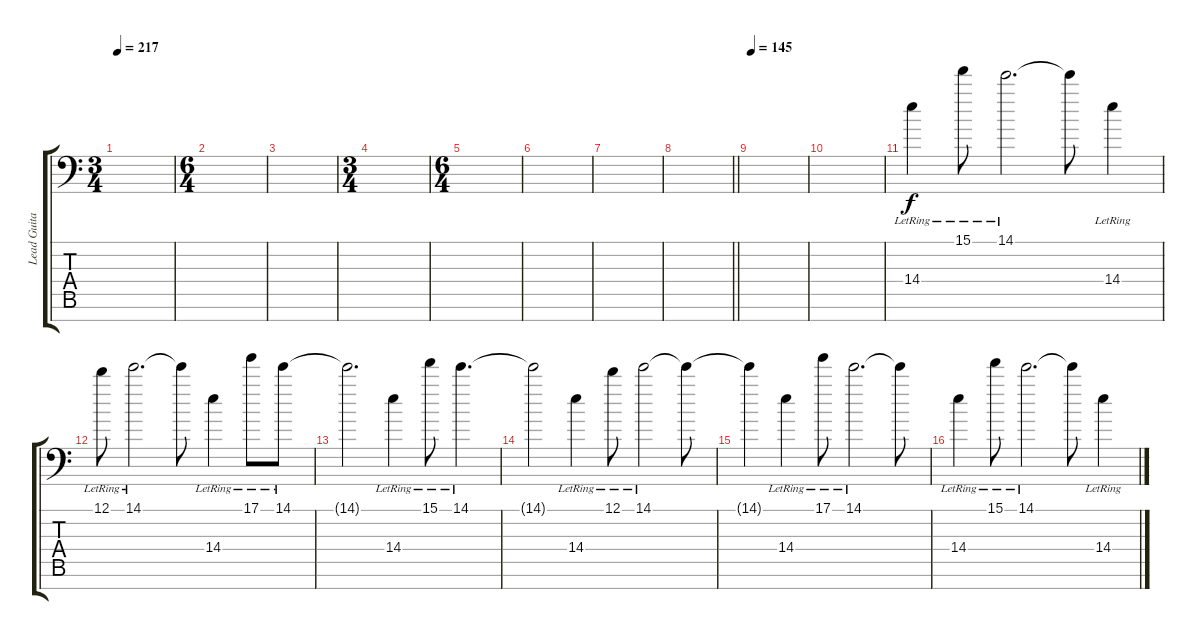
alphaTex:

\track ("Lead Guitar #1" "Lead Guita") {instrument distortionguitar}
\staff {score tabs}
\tuning (D4 A3 E3 D3 A2 E2 A1) {hide}
\ts (3 4)
\tempo 217
\clef f4
\ks c
|
\ts (6 4)
|
|
\ts (3 4)
|
\ts (6 4)
|
|
|
\barLineRight lightlight
|
\section ("" "")
\tempo 145
|
|
14.4{lr}.4{volume 13 instrument electricguitarmuted} 15.1{lr}.8 14.1{lr}.2{d} 14.1{t}.8 14.4{lr}.4 |
12.1{lr}.8 14.1{lr}.2{d} 14.1{t}.8 14.4{lr}.4 17.1{lr}.8 14.1{lr}.8 |
14.1{t}.2{d} 14.4{lr}.4 15.1{lr}.8 14.1{lr}.4{d} |
14.1{t}.2 14.4{lr}.4 12.1{lr}.8 14.1{lr}.2 14.1{t}.8 |
14.1{t}.4 14.4{lr}.4 17.1{lr}.8 14.1{lr}.2{d} 14.1{t}.8 |
14.4{lr}.4 15.1{lr}.8 14.1{lr}.2{d} 14.1{t}.8 14.4{lr}.4
